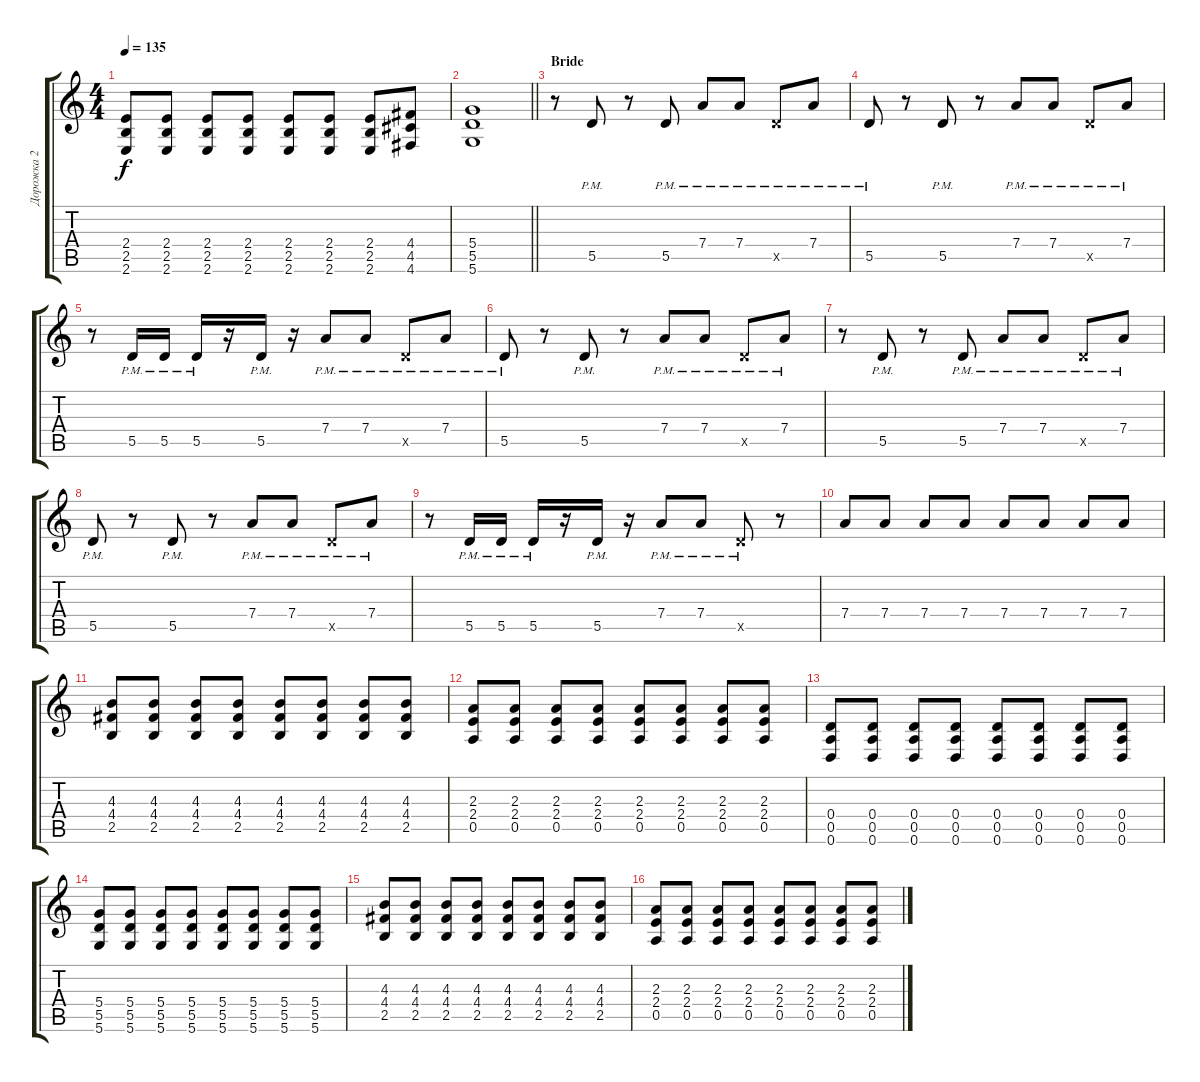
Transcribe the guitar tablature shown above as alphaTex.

\track ("Дорожка 2" "Дорожка 2") {instrument distortionguitar}
\staff {score tabs}
\tuning (E4 B3 G3 D3 A2 D2) {hide}
\ts (4 4)
\tempo 135
\clef g2
\ks c
(2.4 2.5 2.6).8{dy f} (2.4 2.5 2.6).8 (2.4 2.5 2.6).8 (2.4 2.5 2.6).8 (2.4 2.5 2.6).8 (2.4 2.5 2.6).8 (2.4 2.5 2.6).8 (4.4 4.5 4.6).8 |
\barLineRight lightlight
(5.4 5.5 5.6).1 |
\section ("" "Bride")
r.8 5.5{pm}.8 r.8 5.5{pm}.8 7.4{pm}.8 7.4{pm}.8 5.5{pm x}.8 7.4{pm}.8 |
5.5{pm}.8 r.8 5.5{pm}.8 r.8 7.4{pm}.8 7.4{pm}.8 5.5{pm x}.8 7.4{pm}.8 |
r.8 5.5{pm}.16 5.5{pm}.16 5.5{pm}.16 r.16 5.5{pm}.16 r.16 7.4{pm}.8 7.4{pm}.8 5.5{pm x}.8 7.4{pm}.8 |
5.5{pm}.8 r.8 5.5{pm}.8 r.8 7.4{pm}.8 7.4{pm}.8 5.5{pm x}.8 7.4{pm}.8 |
r.8 5.5{pm}.8 r.8 5.5{pm}.8 7.4{pm}.8 7.4{pm}.8 5.5{pm x}.8 7.4{pm}.8 |
5.5{pm}.8 r.8 5.5{pm}.8 r.8 7.4{pm}.8 7.4{pm}.8 5.5{pm x}.8 7.4{pm}.8 |
r.8 5.5{pm}.16 5.5{pm}.16 5.5{pm}.16 r.16 5.5{pm}.16 r.16 7.4{pm}.8 7.4{pm}.8 5.5{pm x}.8 r.8 |
7.4.8 7.4.8 7.4.8 7.4.8 7.4.8 7.4.8 7.4.8 7.4.8 |
(4.3 4.4 2.5).8 (4.3 4.4 2.5).8 (4.3 4.4 2.5).8 (4.3 4.4 2.5).8 (4.3 4.4 2.5).8 (4.3 4.4 2.5).8 (4.3 4.4 2.5).8 (4.3 4.4 2.5).8 |
(2.3 2.4 0.5).8 (2.3 2.4 0.5).8 (2.3 2.4 0.5).8 (2.3 2.4 0.5).8 (2.3 2.4 0.5).8 (2.3 2.4 0.5).8 (2.3 2.4 0.5).8 (2.3 2.4 0.5).8 |
(0.4 0.5 0.6).8 (0.4 0.5 0.6).8 (0.4 0.5 0.6).8 (0.4 0.5 0.6).8 (0.4 0.5 0.6).8 (0.4 0.5 0.6).8 (0.4 0.5 0.6).8 (0.4 0.5 0.6).8 |
(5.4 5.5 5.6).8 (5.4 5.5 5.6).8 (5.4 5.5 5.6).8 (5.4 5.5 5.6).8 (5.4 5.5 5.6).8 (5.4 5.5 5.6).8 (5.4 5.5 5.6).8 (5.4 5.5 5.6).8 |
(4.3 4.4 2.5).8 (4.3 4.4 2.5).8 (4.3 4.4 2.5).8 (4.3 4.4 2.5).8 (4.3 4.4 2.5).8 (4.3 4.4 2.5).8 (4.3 4.4 2.5).8 (4.3 4.4 2.5).8 |
(2.3 2.4 0.5).8 (2.3 2.4 0.5).8 (2.3 2.4 0.5).8 (2.3 2.4 0.5).8 (2.3 2.4 0.5).8 (2.3 2.4 0.5).8 (2.3 2.4 0.5).8 (2.3 2.4 0.5).8
